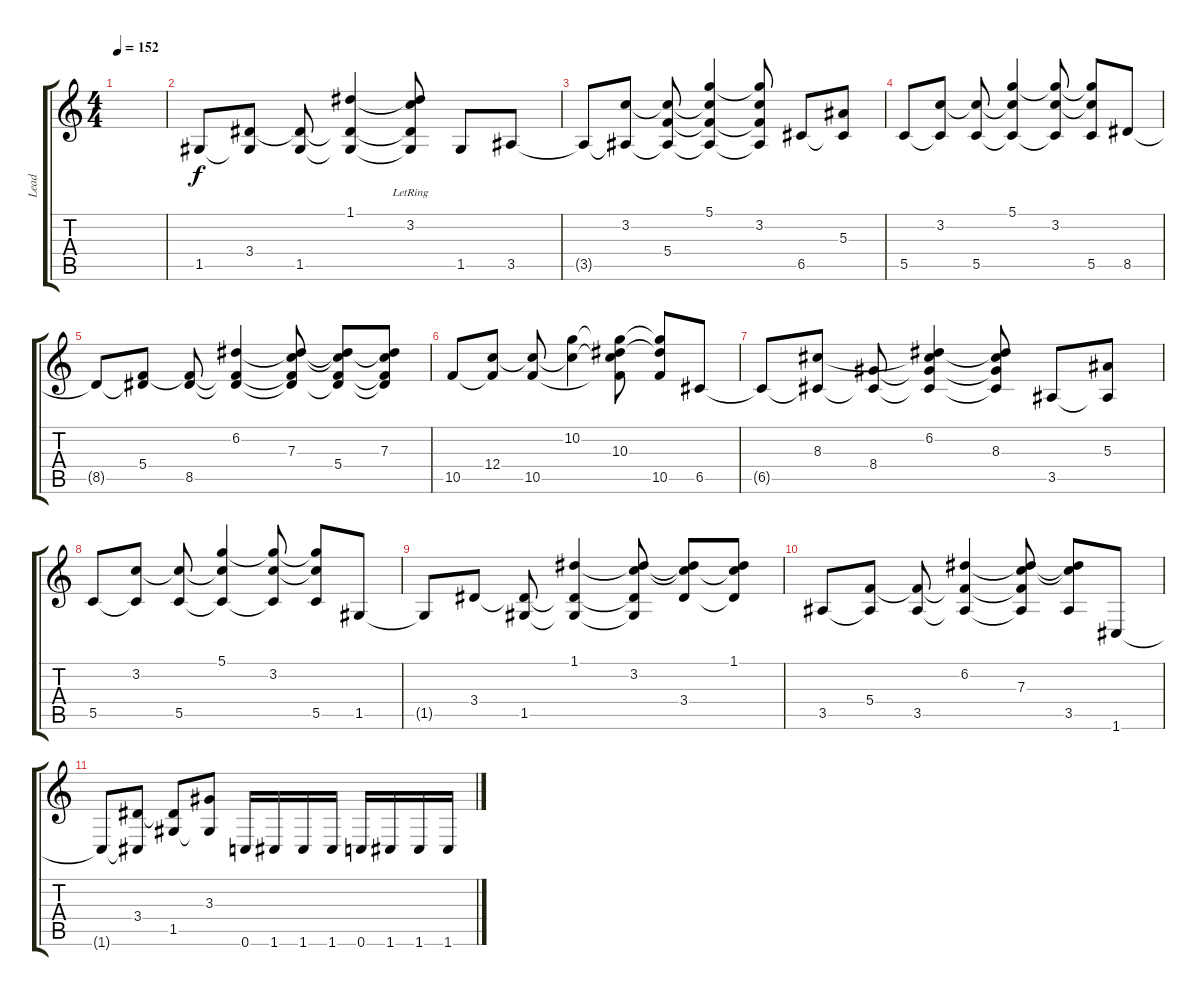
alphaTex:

\track ("Lead" "Lead") {instrument overdrivenguitar}
\staff {score tabs}
\tuning (D4 A3 F3 C3 G2 C2) {hide}
\ts (4 4)
\tempo 152
\clef g2
\ks c
|
1.5.8 (3.4 1.5{t}).8 (3.4{t} 1.5).8 (1.1 3.4{t} 1.5{t}).4 (1.1{t} 3.2{lr} 3.4{t} 1.5{t}).8 1.5.8 3.5.8 |
3.5{t}.8 (3.2 3.5{t}).8 (3.2{t} 5.4 3.5{t}).8 (5.1 3.2{t} 5.4{t} 3.5{t}).4 (5.1{t} 3.2 5.4{t} 3.5{t}).8 6.5.8 (5.3 6.5{t}).8 |
5.5.8 (3.2 5.5{t}).8 (3.2{t} 5.5).8 (5.1 3.2{t} 5.5{t}).4 (5.1{t} 3.2 5.5{t}).8 (5.1{t} 3.2{t} 5.5).8 8.5.8 |
8.5{t}.8 (5.4 8.5{t}).8 (5.4{t} 8.5).8 (6.2 5.4{t} 8.5{t}).4 (6.2{t} 7.3 5.4{t} 8.5{t}).8 (6.2{t} 7.3{t} 5.4 8.5{t}).8 (6.2{t} 7.3 5.4{t} 8.5{t}).8 |
10.5.8 (12.4 10.5{t}).8 (12.4{t} 10.5).8 (10.2 12.4{t}).4 (10.2{t} 10.3 12.4{t} 10.5{t}).8 (10.2{t} 10.3{t} 10.5).8 6.5.8 |
6.5{t}.8 (8.3 6.5{t}).8 (8.4 6.5{t}).8 (6.2 8.3{t} 8.4{t} 6.5{t}).4 (6.2{t} 8.3 8.4{t} 6.5{t}).8 3.5.8 (5.3 3.5{t}).8 |
5.5.8 (3.2 5.5{t}).8 (3.2{t} 5.5).8 (5.1 3.2{t} 5.5{t}).4 (5.1{t} 3.2 5.5{t}).8 (5.1{t} 3.2{t} 5.5).8 1.5.8 |
1.5{t}.8 3.4.8 (3.4{t} 1.5).8 (1.1 3.4{t} 1.5{t}).4 (1.1{t} 3.2 3.4{t} 1.5{t}).8 (1.1{t} 3.2{t} 3.4).8 (1.1 3.2{t} 3.4{t}).8 |
3.5.8 (5.4 3.5{t}).8 (5.4{t} 3.5).8 (6.2 5.4{t} 3.5{t}).4 (6.2{t} 7.3 5.4{t} 3.5{t}).8 (6.2{t} 7.3{t} 3.5).8 1.6.8 |
1.6{t}.8 (3.4 1.6{t}).8 (3.4{t} 1.5).8 (3.3 1.5{t}).8 0.6.16 1.6.16 1.6.16 1.6.16 0.6.16 1.6.16 1.6.16 1.6.16
